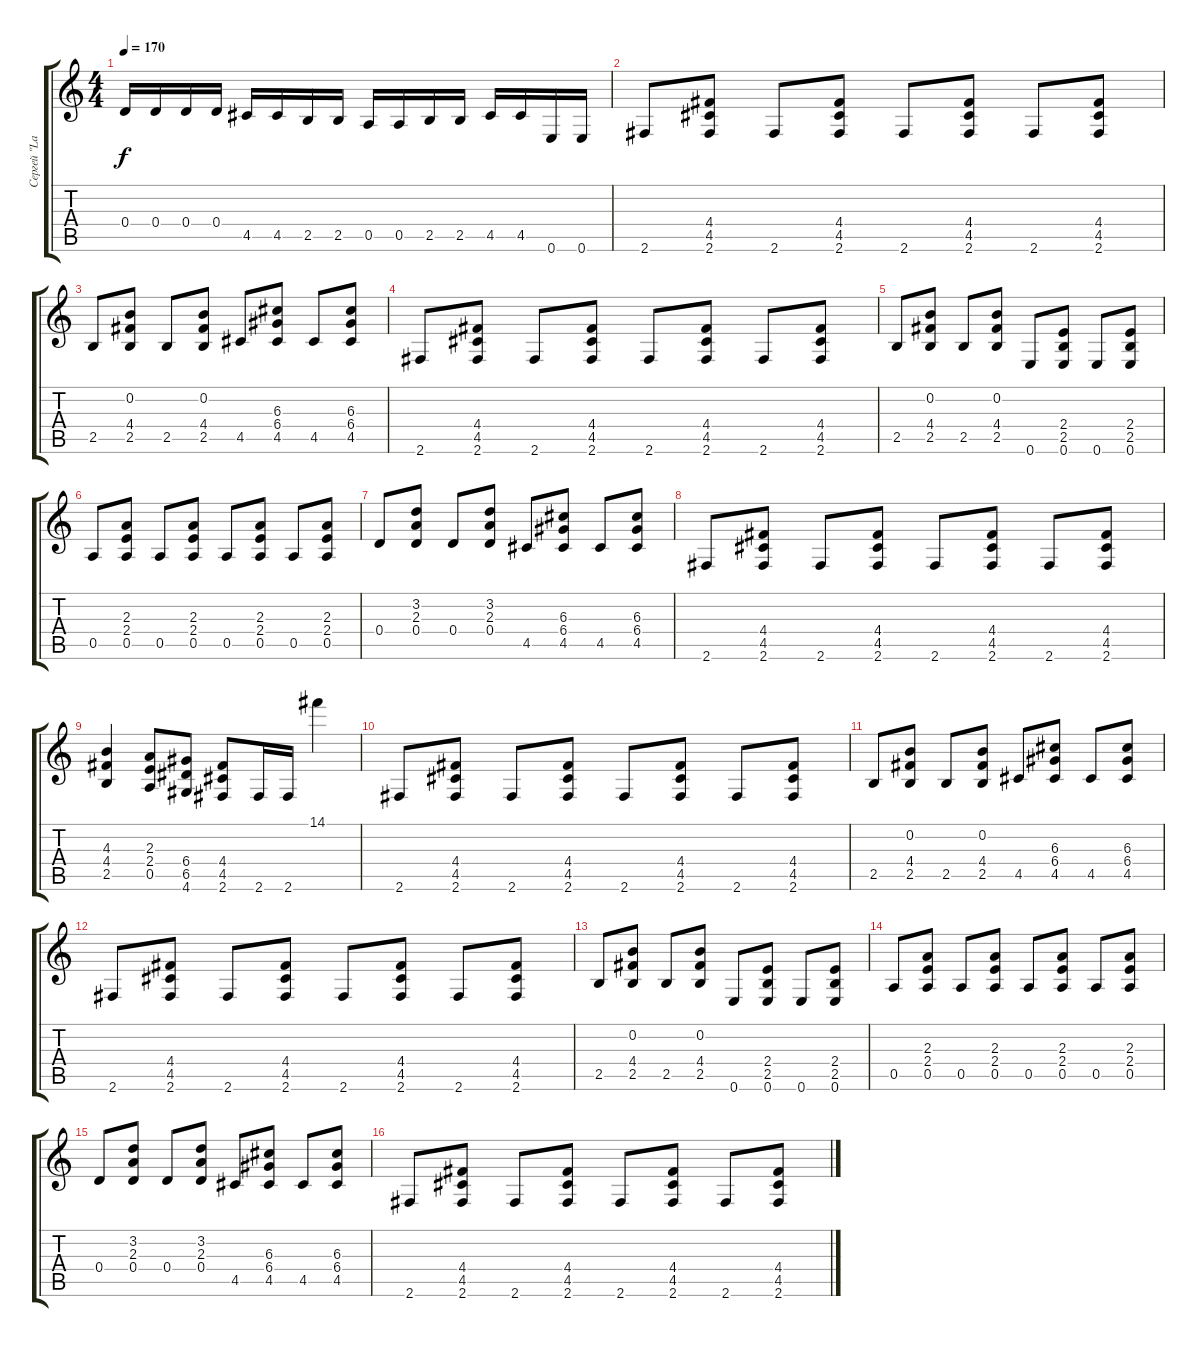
\track ("Сергей \"Lazar\"" "Сергей \"La") {instrument overdrivenguitar}
\staff {score tabs}
\tuning (E4 B3 G3 D3 A2 E2) {hide}
\ts (4 4)
\tempo 170
\clef g2
\ks c
0.4.16{dy f} 0.4.16 0.4.16 0.4.16 4.5.16 4.5.16 2.5.16 2.5.16 0.5.16 0.5.16 2.5.16 2.5.16 4.5.16 4.5.16 0.6.16 0.6.16 |
2.6.8 (4.4 4.5 2.6).8 2.6.8 (4.4 4.5 2.6).8 2.6.8 (4.4 4.5 2.6).8 2.6.8 (4.4 4.5 2.6).8 |
2.5.8 (0.2 4.4 2.5).8 2.5.8 (0.2 4.4 2.5).8 4.5.8 (6.3 6.4 4.5).8 4.5.8 (6.3 6.4 4.5).8 |
2.6.8 (4.4 4.5 2.6).8 2.6.8 (4.4 4.5 2.6).8 2.6.8 (4.4 4.5 2.6).8 2.6.8 (4.4 4.5 2.6).8 |
2.5.8 (0.2 4.4 2.5).8 2.5.8 (0.2 4.4 2.5).8 0.6.8 (2.4 2.5 0.6).8 0.6.8 (2.4 2.5 0.6).8 |
0.5.8 (2.3 2.4 0.5).8 0.5.8 (2.3 2.4 0.5).8 0.5.8 (2.3 2.4 0.5).8 0.5.8 (2.3 2.4 0.5).8 |
0.4.8 (3.2 2.3 0.4).8 0.4.8 (3.2 2.3 0.4).8 4.5.8 (6.3 6.4 4.5).8 4.5.8 (6.3 6.4 4.5).8 |
2.6.8 (4.4 4.5 2.6).8 2.6.8 (4.4 4.5 2.6).8 2.6.8 (4.4 4.5 2.6).8 2.6.8 (4.4 4.5 2.6).8 |
(4.3 4.4 2.5).4 (2.3 2.4 0.5).8 (6.4 6.5 4.6).8 (4.4 4.5 2.6).8 2.6.16 2.6.16 14.1.4 |
2.6.8 (4.4 4.5 2.6).8 2.6.8 (4.4 4.5 2.6).8 2.6.8 (4.4 4.5 2.6).8 2.6.8 (4.4 4.5 2.6).8 |
2.5.8 (0.2 4.4 2.5).8 2.5.8 (0.2 4.4 2.5).8 4.5.8 (6.3 6.4 4.5).8 4.5.8 (6.3 6.4 4.5).8 |
2.6.8 (4.4 4.5 2.6).8 2.6.8 (4.4 4.5 2.6).8 2.6.8 (4.4 4.5 2.6).8 2.6.8 (4.4 4.5 2.6).8 |
2.5.8 (0.2 4.4 2.5).8 2.5.8 (0.2 4.4 2.5).8 0.6.8 (2.4 2.5 0.6).8 0.6.8 (2.4 2.5 0.6).8 |
0.5.8 (2.3 2.4 0.5).8 0.5.8 (2.3 2.4 0.5).8 0.5.8 (2.3 2.4 0.5).8 0.5.8 (2.3 2.4 0.5).8 |
0.4.8 (3.2 2.3 0.4).8 0.4.8 (3.2 2.3 0.4).8 4.5.8 (6.3 6.4 4.5).8 4.5.8 (6.3 6.4 4.5).8 |
2.6.8 (4.4 4.5 2.6).8 2.6.8 (4.4 4.5 2.6).8 2.6.8 (4.4 4.5 2.6).8 2.6.8 (4.4 4.5 2.6).8
